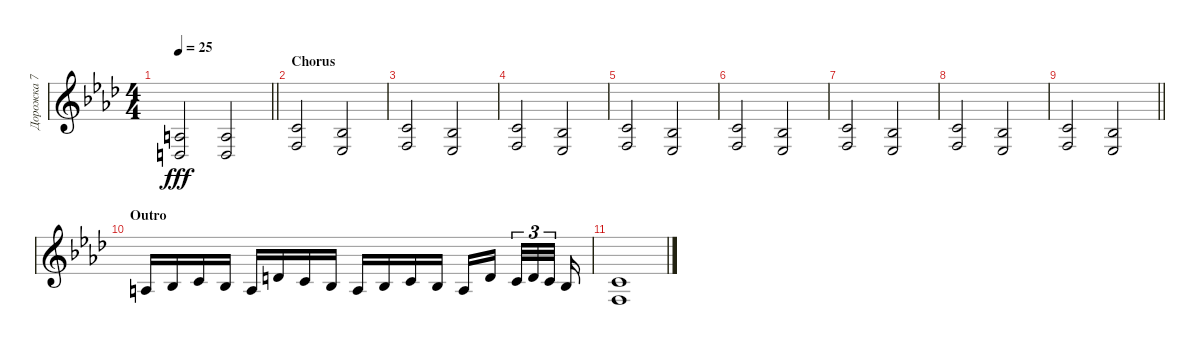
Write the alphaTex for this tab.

\track ("Дорожка 7" "Дорожка 7") {instrument distortionguitar}
\staff {score}
\tuning (E4 B3 G3 D3 A2 D2) {hide}
\ts (4 4)
\tempo 25
\clef g2
\barLineRight lightlight
\ks fminor
(0.5 0.6).2{dy fff} (0.5 0.6).2 |
\section ("" "Chorus")
(3.5 3.6).2 (1.5 1.6).2 |
(3.5 3.6).2 (1.5 1.6).2 |
(3.5 3.6).2 (1.5 1.6).2 |
(3.5 3.6).2 (1.5 1.6).2 |
(3.5 3.6).2 (1.5 1.6).2 |
(3.5 3.6).2 (1.5 1.6).2 |
(3.5 3.6).2 (1.5 1.6).2 |
\barLineRight lightlight
(3.5 3.6).2 (1.5 1.6).2 |
\section ("" "Outro")
0.5.16 1.5.16 3.5.16 1.5.16 0.5.16 0.4.16 3.5.16 1.5.16 0.5.16 1.5.16 3.5.16 1.5.16 0.5.16 5.5.16{beam splitsecondary} 3.5.32{tu (3 2)} 5.5.32{tu (3 2)} 3.5.32{tu (3 2) beam splitsecondary} 1.5.16 |
(3.5 3.6).1
